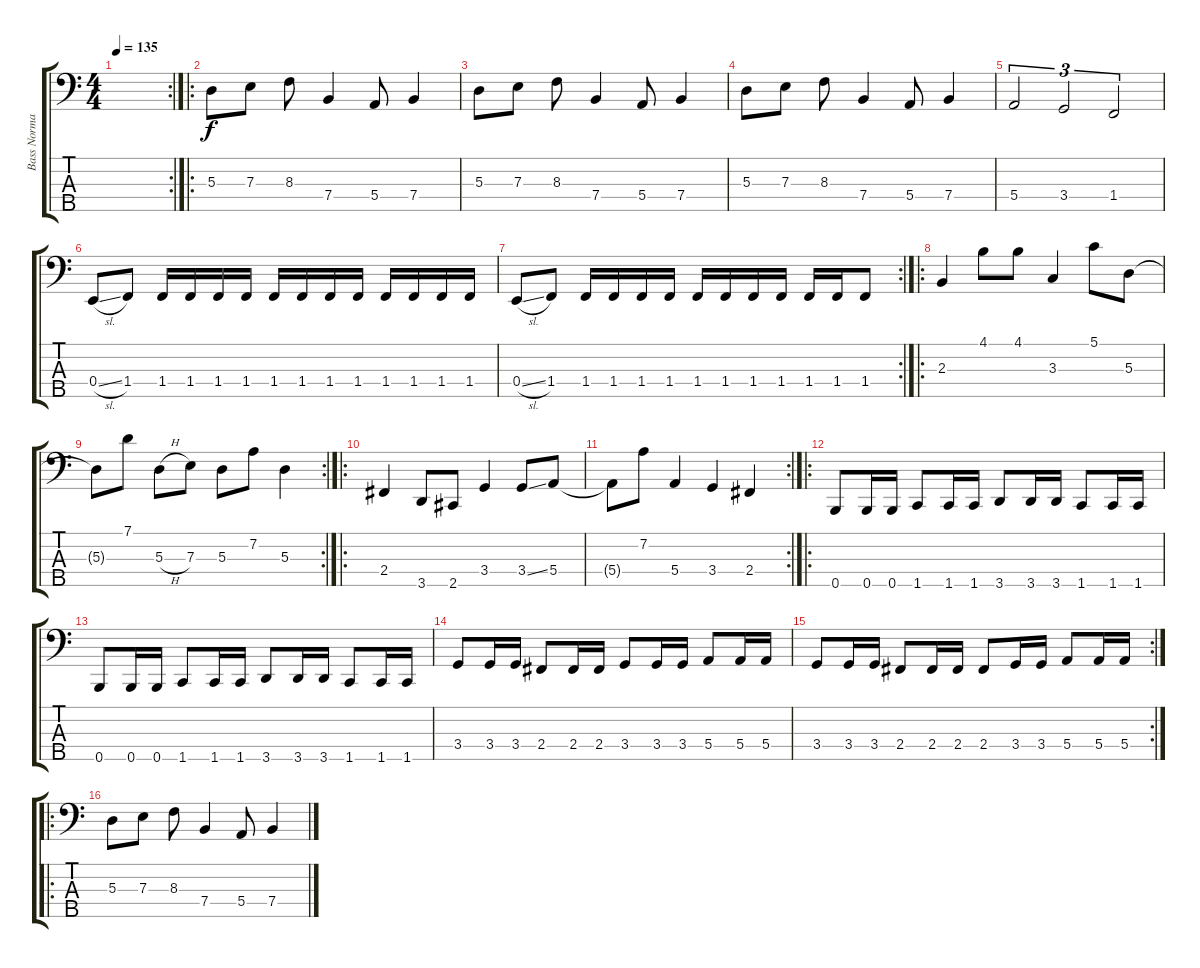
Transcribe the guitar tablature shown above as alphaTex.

\track ("Bass Normal" "Bass Norma") {instrument electricbassfinger}
\staff {score tabs}
\tuning (G2 D2 A1 E1 B0) {hide}
\rc 2
\ts (4 4)
\tempo 135
\clef f4
\ks c
|
\ro
5.3.8 7.3.8 8.3.8 7.4.4 5.4.8 7.4.4 |
5.3.8 7.3.8 8.3.8 7.4.4 5.4.8 7.4.4 |
5.3.8 7.3.8 8.3.8 7.4.4 5.4.8 7.4.4 |
5.4.2{tu (3 2)} 3.4.2{tu (3 2)} 1.4.2{tu (3 2)} |
0.4{sl}.8 1.4.8 1.4.16 1.4.16 1.4.16 1.4.16 1.4.16 1.4.16 1.4.16 1.4.16 1.4.16 1.4.16 1.4.16 1.4.16 |
\rc 2
0.4{sl}.8 1.4.8 1.4.16 1.4.16 1.4.16 1.4.16 1.4.16 1.4.16 1.4.16 1.4.16 1.4.16 1.4.16 1.4.8 |
\ro
2.3.4 4.1.8 4.1.8 3.3.4 5.1.8 5.3.8 |
\rc 2
5.3{t}.8 7.1.8 5.3{h}.8 7.3.8 5.3.8 7.2.8 5.3.4 |
\ro
2.4.4 3.5.8 2.5.8 3.4.4 3.4{ss}.8 5.4.8 |
\rc 2
5.4{t}.8 7.2.8 5.4.4 3.4.4 2.4.4 |
\ro
0.5.8 0.5.16 0.5.16 1.5.8 1.5.16 1.5.16 3.5.8 3.5.16 3.5.16 1.5.8 1.5.16 1.5.16 |
0.5.8 0.5.16 0.5.16 1.5.8 1.5.16 1.5.16 3.5.8 3.5.16 3.5.16 1.5.8 1.5.16 1.5.16 |
3.4.8 3.4.16 3.4.16 2.4.8 2.4.16 2.4.16 3.4.8 3.4.16 3.4.16 5.4.8 5.4.16 5.4.16 |
\rc 2
3.4.8 3.4.16 3.4.16 2.4.8 2.4.16 2.4.16 2.4.8 3.4.16 3.4.16 5.4.8 5.4.16 5.4.16 |
\ro
5.3.8 7.3.8 8.3.8 7.4.4 5.4.8 7.4.4
